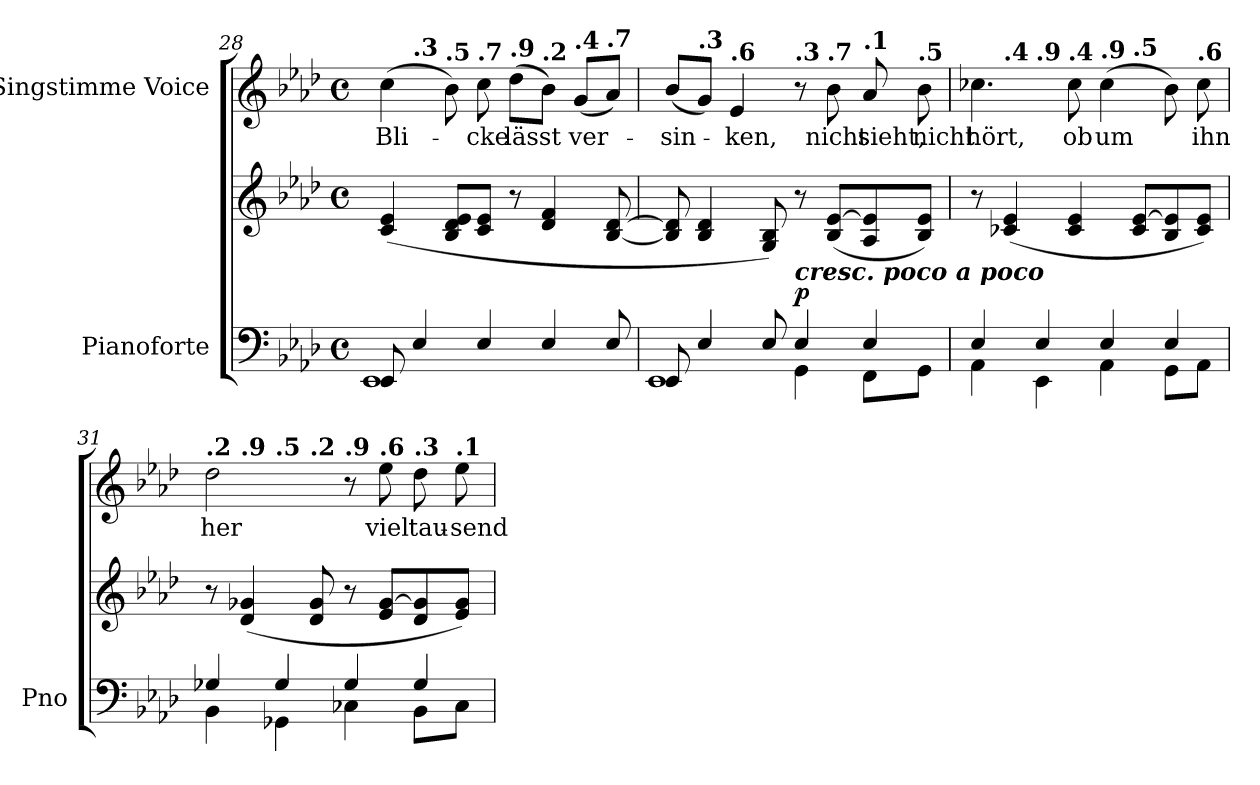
**kern	**kern	**dynam	**kern	**text
*part2	*part2	*part2	*part1	*part1
*staff3	*staff2	*staff2/3	*staff1	*staff1
*I"Pianoforte	*	*	*I"Singstimme Voice	*
*I'Pno	*	*	*	*
!!LO:LB:g=z
*clefF4	*clefG2	*	*clefG2	*
*k[b-e-a-d-]	*k[b-e-a-d-]	*	*k[b-e-a-d-]	*
*M4/4	*M4/4	*	*M4/4	*
*met(c)	*met(c)	*	*met(c)	*
*MM93	*MM93	*	*MM93	*
=28	=28	=28	=28	=28
*^	*	*	*	*
!	!	!	!	!LO:TX:a:B:t=.1	!
!	!	!	!	!	!LO:LY:b
*	*	*	*	*^	*
8EE-/	1EE-	(>4c/ 4e-/	.	(>4cc\	8ryy	Bli-
*	*	*	*	*MM93	*	*
!	!	!	!	!	!LO:TX:a:B:t=.3	!
4E-/	.	.	.	.	2..ryy	.
*	*	*	*	*MM93	*	*
!	!	!	!	!LO:TX:a:B:t=.5	!	!
.	.	8B-/ 8d-/ 8e-/L	.	8b-\)	.	.
*	*	*	*	*MM93	*	*
!	!	!	!	!LO:TX:a:B:t=.7	!	!
!	!	!	!	!	!	!LO:LY:b
4E-/	.	8c/ 8e-/J	.	8cc\	.	-cke
*	*	*	*	*MM93	*	*
!	!	!	!	!LO:TX:a:B:t=.9	!	!
!	!	!	!	!	!	!LO:LY:b
.	.	8r	.	(>8dd-\L	.	lässt
*	*	*	*	*MM94	*	*
!	!	!	!	!LO:TX:a:B:t=.2	!	!
4E-/	.	4d-/ 4f/	.	8b-\J)	.	.
*	*	*	*	*MM94	*	*
!	!	!	!	!LO:TX:a:B:t=.4	!	!
!	!	!	!	!	!	!LO:LY:b
.	.	.	.	(<8g/L	.	ver-
*	*	*	*	*MM94	*	*
!	!	!	!	!LO:TX:a:B:t=.7	!	!
8E-/	.	[8B-/ [8d-/	.	8a-/J)	.	.
*v	*v	*	*	*	*	*
=29	=29	=29	=29	=29	=29
*	*	*	*MM95	*	*
*^	*	*	*	*	*
*	*^	*	*	*	*	*
!	!	!	!	!	!	!	!LO:LY:b
8EE-/	2ryy	1EE-	8B-/] 8d-/]	.	(<8b-/L	4.ryy	-sin-
*	*	*	*	*	*MM95	*	*
!	!	!	!	!	!LO:TX:a:B:t=.3	!	!
4E-/	.	.	4B-/ 4d-/	.	8g/J)	.	.
*	*	*	*	*	*MM95	*	*
!	!	!	!	!	!LO:TX:a:B:t=.6	!	!
!	!	!	!	!	!	!	!LO:LY:b
.	.	.	.	.	4e-/	.	-ken,
*	*	*	*	*	*MM96	*	*
8E-/	.	.	8G/ 8B-/)	.	.	2ryy	.
*	*	*	*	*	*MM96	*	*
!	!	!	!	!	!LO:TX:a:B:t=.3	!	!
!LO:TX:a:Bi:t=cresc. poco a poco	!	!	!	!	!	!	!
!	!	!	!	!LO:DY:a=2	!	!	!
4E-/	4GG\	.	8r	p	8r	.	.
*	*	*	*	*	*MM96	*	*
!	!	!	!	!	!LO:TX:a:B:t=.7	!	!
!	!	!	!	!	!	!	!LO:LY:b
.	.	.	(<8B-/ [8e-/L	.	8b-\	.	nicht
*	*	*	*	*	*MM97	*	*
!	!	!	!	!	!LO:TX:a:B:t=.1	!	!
!	!	!	!	!	!	!	!LO:LY:b
4E-/	8FF\L	.	8A-/ 8e-/]	.	8a-/	.	sieht,
*	*	*	*	*	*MM97	*	*
!	!	!	!	!	!LO:TX:a:B:t=.5	!	!
!	!	!	!	!	!	!	!LO:LY:b
.	8GG\J	.	8B-/ 8e-/J)	.	8b-\	8ryy	nicht
*v	*v	*v	*	*	*v	*v	*
=30	=30	=30	=30	=30
*	*	*	*MM98	*
*^	*	*	*^	*
!	!	!	!	!	!	!LO:LY:b
*	*	*	*	*^	*^	*
4E-/	4AA-\	8r	.	4.cc-X\	8ryy	4ryy	2ryy	hört,
*	*	*	*	*MM98	*	*	*	*
!	!	!	!	!	!LO:TX:a:B:t=.4	!	!	!
.	.	(>4c-X/ 4e-/	.	.	2..ryy	.	.	.
*	*	*	*	*MM98	*	*	*	*
!	!	!	!	!	!	!LO:TX:a:B:t=.9	!	!
4E-/	4EE-\	.	.	.	.	2.ryy	.	.
*	*	*	*	*MM99	*	*	*	*
!	!	!	!	!LO:TX:a:B:t=.4	!	!	!	!
!	!	!	!	!	!	!	!	!LO:LY:b
.	.	4c-/ 4e-/	.	8cc-\	.	.	.	ob
*	*	*	*	*MM99	*	*	*	*
!	!	!	!	!LO:TX:a:B:t=.9	!	!	!	!
!	!	!	!	!	!	!	!	!LO:LY:b
4E-/	4AA-\	.	.	(>4cc-\	.	.	8ryy	um
*	*	*	*	*MM100	*	*	*	*
!	!	!	!	!	!	!	!LO:TX:a:B:t=.5	!
.	.	8c-/ [8e-/L	.	.	.	.	4.ryy	.
*	*	*	*	*MM101	*	*	*	*
4E-/	8GG\L	8B-/ 8e-/]	.	8b-\)	.	.	.	.
*	*	*	*	*MM101	*	*	*	*
!	!	!	!	!LO:TX:a:B:t=.6	!	!	!	!
!	!	!	!	!	!	!	!	!LO:LY:b
.	8AA-\J	8c-/ 8e-/J)	.	8cc-\	.	.	.	ihn
=31	=31	=31	=31	=31	=31	=31	=31	=31
*	*	*	*	*MM102	*	*	*	*
!	!	!	!	!LO:TX:a:B:t=.2	!	!	!	!
!	!	!	!	!	!	!	!	!LO:LY:b
4G-X/	4BB-\	8r	.	2dd-\	8ryy	4ryy	4.ryy	her
*	*	*	*	*MM102	*	*	*	*
!	!	!	!	!	!LO:TX:a:B:t=.9	!	!	!
.	.	(>4d-/ 4g-X/	.	.	2..ryy	.	.	.
*	*	*	*	*MM103	*	*	*	*
!	!	!	!	!	!	!LO:TX:a:B:t=.5	!	!
4G-/	4GG-X\	.	.	.	.	2.ryy	.	.
*	*	*	*	*MM104	*	*	*	*
!	!	!	!	!	!	!	!LO:TX:a:B:t=.2	!
.	.	8d-/ 8g-/	.	.	.	.	2ryy	.
*	*	*	*	*MM104	*	*	*	*
!	!	!	!	!LO:TX:a:B:t=.9	!	!	!	!
4G-/	4C-X\	8r	.	8r	.	.	.	.
*	*	*	*	*MM105	*	*	*	*
!	!	!	!	!LO:TX:a:B:t=.6	!	!	!	!
!	!	!	!	!	!	!	!	!LO:LY:b
.	.	8e-/ [8g-/L	.	8ee-\	.	.	.	viel
*	*	*	*	*MM106	*	*	*	*
!	!	!	!	!LO:TX:a:B:t=.3	!	!	!	!
!	!	!	!	!	!	!	!	!LO:LY:b
4G-/	8BB-\L	8d-/ 8g-/]	.	8dd-\	.	.	.	tau-
*	*	*	*	*MM107	*	*	*	*
!	!	!	!	!LO:TX:a:B:t=.1	!	!	!	!
!	!	!	!	!	!	!	!	!LO:LY:b
.	8C-\J	8e-/ 8g-/J)	.	8ee-\	.	.	8ryy	-send
*v	*v	*	*	*v	*v	*v	*v	*
=	=	=	=	=
*-	*-	*-	*-	*-
